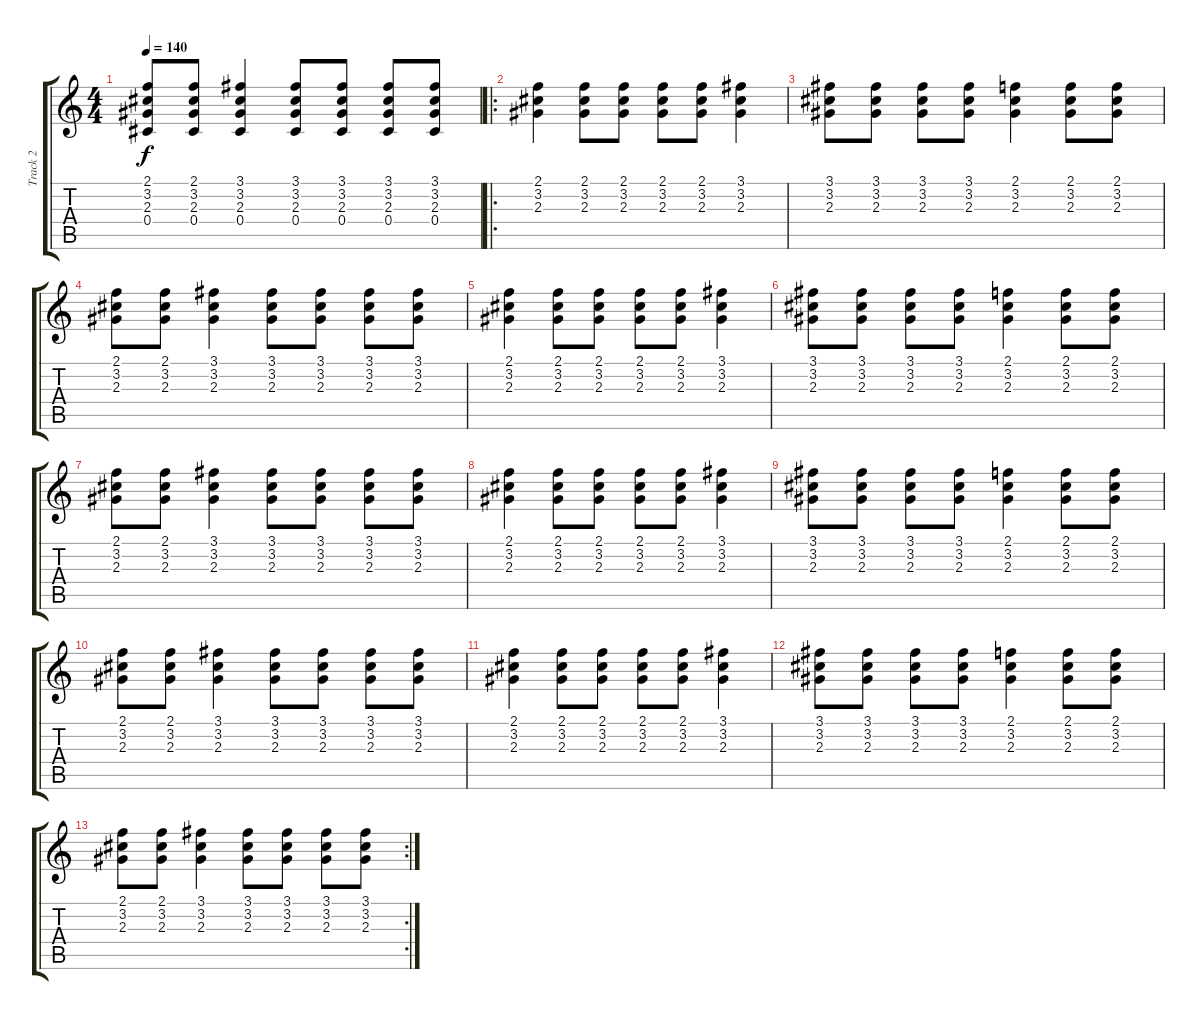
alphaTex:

\track ("Track 2" "Track 2") {instrument acousticguitarsteel}
\staff {score tabs}
\tuning (Eb4 Bb3 Gb3 Db3 Ab2 Eb2) {hide}
\ts (4 4)
\tempo 140
\clef g2
\ks c
(2.1 3.2 2.3 0.4).8{dy f} (2.1 3.2 2.3 0.4).8 (3.1 3.2 2.3 0.4).4 (3.1 3.2 2.3 0.4).8 (3.1 3.2 2.3 0.4).8 (3.1 3.2 2.3 0.4).8 (3.1 3.2 2.3 0.4).8 |
\ro
(2.1 3.2 2.3).4 (2.1 3.2 2.3).8 (2.1 3.2 2.3).8 (2.1 3.2 2.3).8 (2.1 3.2 2.3).8 (3.1 3.2 2.3).4 |
(3.1 3.2 2.3).8 (3.1 3.2 2.3).8 (3.1 3.2 2.3).8 (3.1 3.2 2.3).8 (2.1 3.2 2.3).4 (2.1 3.2 2.3).8 (2.1 3.2 2.3).8 |
(2.1 3.2 2.3).8 (2.1 3.2 2.3).8 (3.1 3.2 2.3).4 (3.1 3.2 2.3).8 (3.1 3.2 2.3).8 (3.1 3.2 2.3).8 (3.1 3.2 2.3).8 |
(2.1 3.2 2.3).4 (2.1 3.2 2.3).8 (2.1 3.2 2.3).8 (2.1 3.2 2.3).8 (2.1 3.2 2.3).8 (3.1 3.2 2.3).4 |
(3.1 3.2 2.3).8 (3.1 3.2 2.3).8 (3.1 3.2 2.3).8 (3.1 3.2 2.3).8 (2.1 3.2 2.3).4 (2.1 3.2 2.3).8 (2.1 3.2 2.3).8 |
(2.1 3.2 2.3).8 (2.1 3.2 2.3).8 (3.1 3.2 2.3).4 (3.1 3.2 2.3).8 (3.1 3.2 2.3).8 (3.1 3.2 2.3).8 (3.1 3.2 2.3).8 |
(2.1 3.2 2.3).4 (2.1 3.2 2.3).8 (2.1 3.2 2.3).8 (2.1 3.2 2.3).8 (2.1 3.2 2.3).8 (3.1 3.2 2.3).4 |
(3.1 3.2 2.3).8 (3.1 3.2 2.3).8 (3.1 3.2 2.3).8 (3.1 3.2 2.3).8 (2.1 3.2 2.3).4 (2.1 3.2 2.3).8 (2.1 3.2 2.3).8 |
(2.1 3.2 2.3).8 (2.1 3.2 2.3).8 (3.1 3.2 2.3).4 (3.1 3.2 2.3).8 (3.1 3.2 2.3).8 (3.1 3.2 2.3).8 (3.1 3.2 2.3).8 |
(2.1 3.2 2.3).4 (2.1 3.2 2.3).8 (2.1 3.2 2.3).8 (2.1 3.2 2.3).8 (2.1 3.2 2.3).8 (3.1 3.2 2.3).4 |
(3.1 3.2 2.3).8 (3.1 3.2 2.3).8 (3.1 3.2 2.3).8 (3.1 3.2 2.3).8 (2.1 3.2 2.3).4 (2.1 3.2 2.3).8 (2.1 3.2 2.3).8 |
\rc 2
(2.1 3.2 2.3).8 (2.1 3.2 2.3).8 (3.1 3.2 2.3).4 (3.1 3.2 2.3).8 (3.1 3.2 2.3).8 (3.1 3.2 2.3).8 (3.1 3.2 2.3).8
